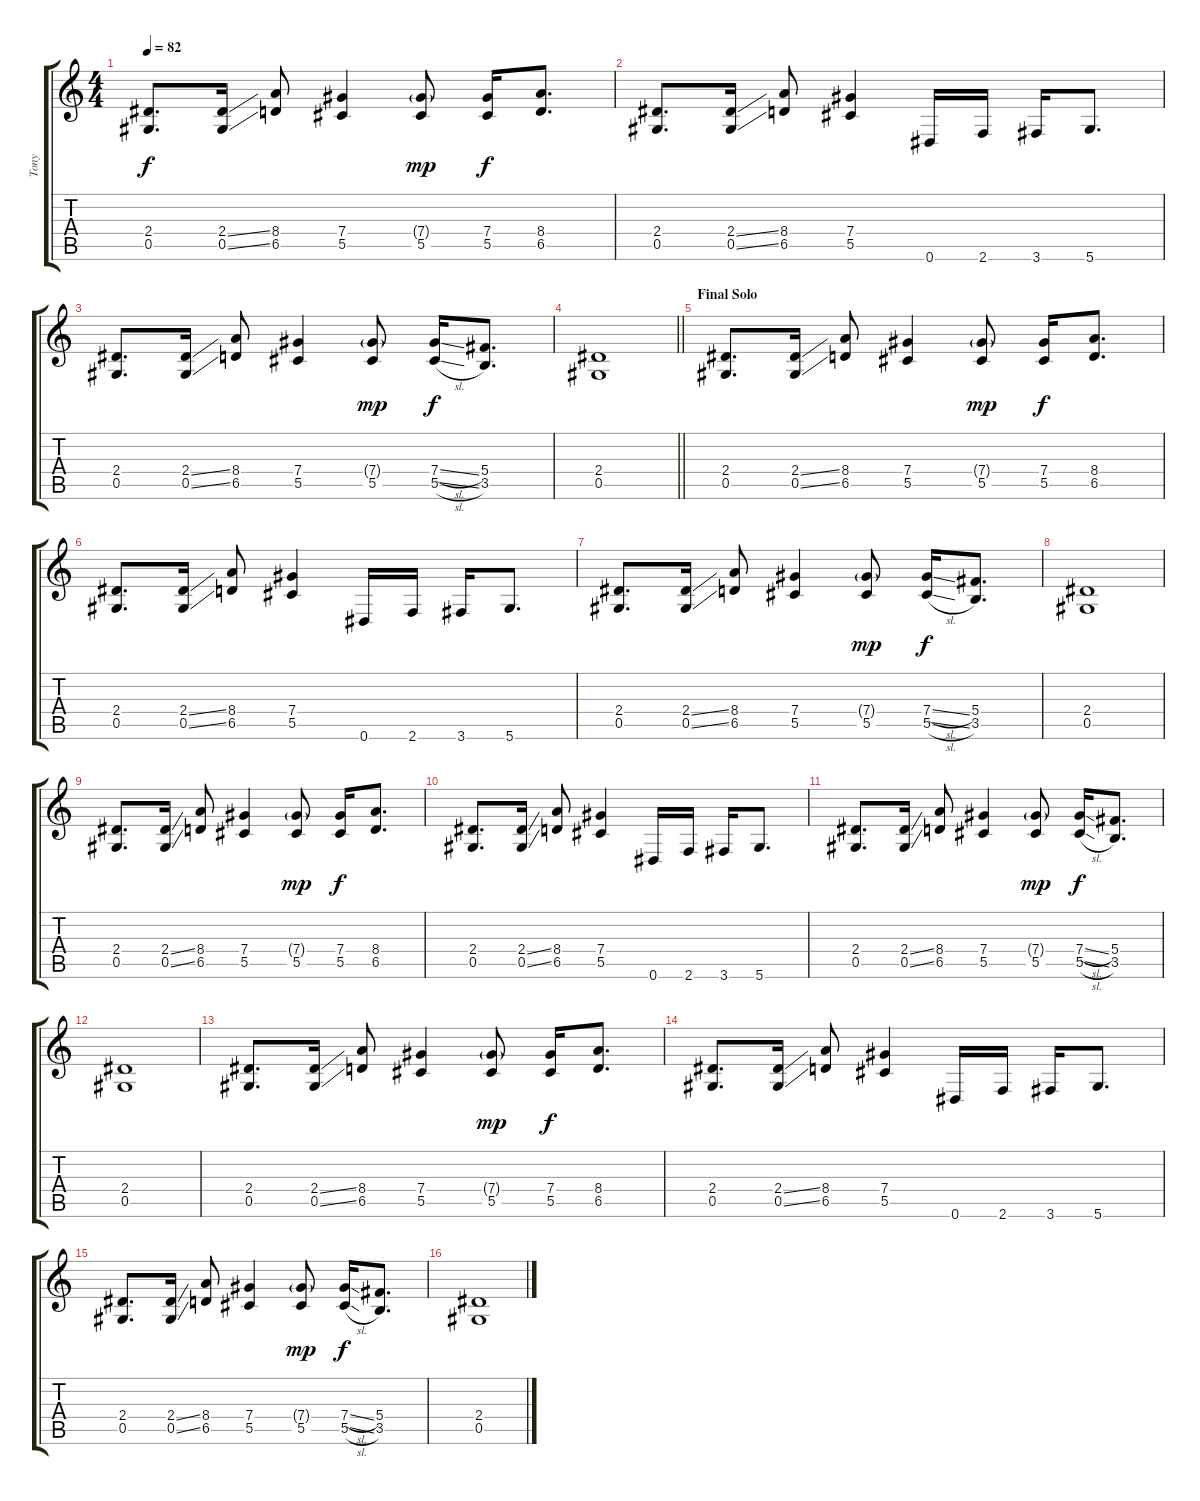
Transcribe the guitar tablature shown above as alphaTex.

\track ("Tony" "Tony") {instrument distortionguitar}
\staff {score tabs}
\tuning (Eb4 Bb3 Gb3 Db3 Ab2 Eb2) {hide}
\ts (4 4)
\tempo 82
\clef g2
\ks c
(2.4 0.5).8{d dy f} (2.4{ss} 0.5{ss}).16 (8.4 6.5).8 (7.4 5.5).4 (7.4{g} 5.5).8{dy mp} (7.4 5.5).16{dy f} (8.4 6.5).8{d} |
(2.4 0.5).8{d} (2.4{ss} 0.5{ss}).16 (8.4 6.5).8 (7.4 5.5).4 0.6.16 2.6.16 3.6.16 5.6.8{d} |
(2.4 0.5).8{d} (2.4{ss} 0.5{ss}).16 (8.4 6.5).8 (7.4 5.5).4 (7.4{g} 5.5).8{dy mp} (7.4{sl} 5.5{sl}).16{dy f} (5.4 3.5).8{d} |
\barLineRight lightlight
(2.4 0.5).1 |
\section ("" "Final Solo")
(2.4 0.5).8{d} (2.4{ss} 0.5{ss}).16 (8.4 6.5).8 (7.4 5.5).4 (7.4{g} 5.5).8{dy mp} (7.4 5.5).16{dy f} (8.4 6.5).8{d} |
(2.4 0.5).8{d} (2.4{ss} 0.5{ss}).16 (8.4 6.5).8 (7.4 5.5).4 0.6.16 2.6.16 3.6.16 5.6.8{d} |
(2.4 0.5).8{d} (2.4{ss} 0.5{ss}).16 (8.4 6.5).8 (7.4 5.5).4 (7.4{g} 5.5).8{dy mp} (7.4{sl} 5.5{sl}).16{dy f} (5.4 3.5).8{d} |
(2.4 0.5).1 |
(2.4 0.5).8{d} (2.4{ss} 0.5{ss}).16 (8.4 6.5).8 (7.4 5.5).4 (7.4{g} 5.5).8{dy mp} (7.4 5.5).16{dy f} (8.4 6.5).8{d} |
(2.4 0.5).8{d} (2.4{ss} 0.5{ss}).16 (8.4 6.5).8 (7.4 5.5).4 0.6.16 2.6.16 3.6.16 5.6.8{d} |
(2.4 0.5).8{d} (2.4{ss} 0.5{ss}).16 (8.4 6.5).8 (7.4 5.5).4 (7.4{g} 5.5).8{dy mp} (7.4{sl} 5.5{sl}).16{dy f} (5.4 3.5).8{d} |
(2.4 0.5).1 |
(2.4 0.5).8{d} (2.4{ss} 0.5{ss}).16 (8.4 6.5).8 (7.4 5.5).4 (7.4{g} 5.5).8{dy mp} (7.4 5.5).16{dy f} (8.4 6.5).8{d} |
(2.4 0.5).8{d} (2.4{ss} 0.5{ss}).16 (8.4 6.5).8 (7.4 5.5).4 0.6.16 2.6.16 3.6.16 5.6.8{d} |
(2.4 0.5).8{d} (2.4{ss} 0.5{ss}).16 (8.4 6.5).8 (7.4 5.5).4 (7.4{g} 5.5).8{dy mp} (7.4{sl} 5.5{sl}).16{dy f} (5.4 3.5).8{d} |
(2.4 0.5).1
